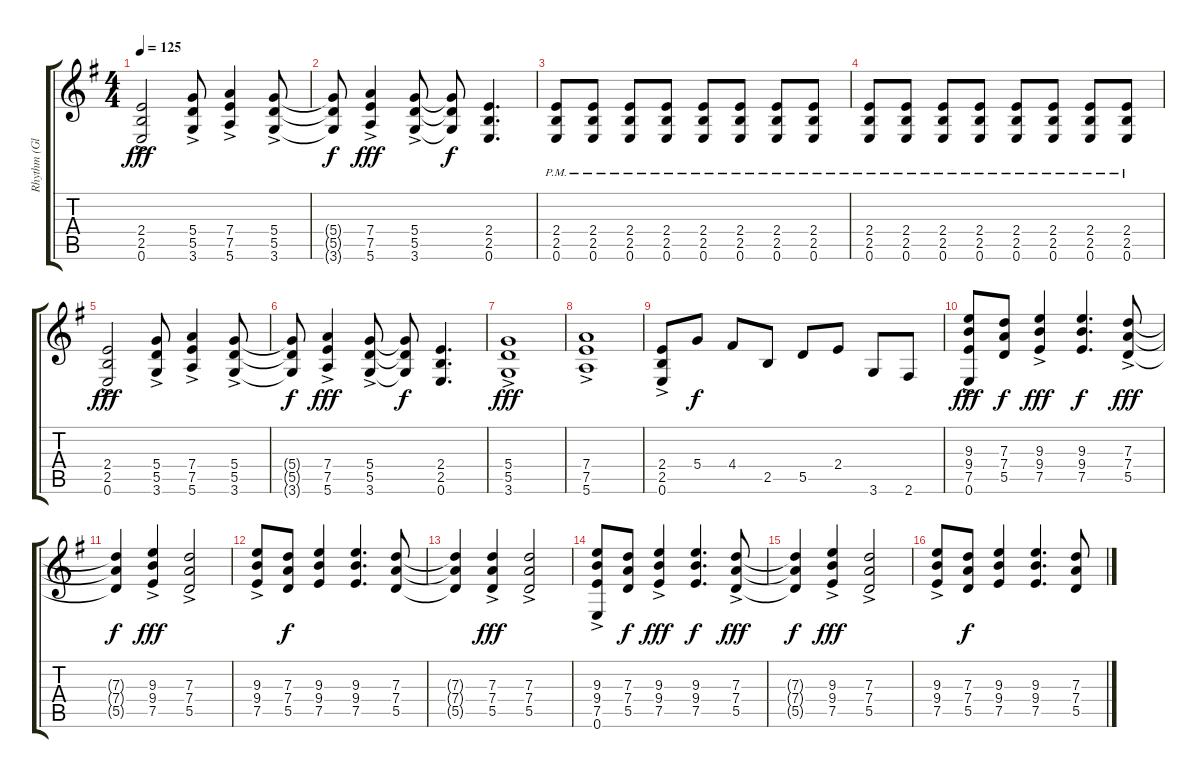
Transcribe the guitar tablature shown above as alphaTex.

\track ("Rhythm (Glenn Tipton)" "Rhythm (Gl") {instrument distortionguitar}
\staff {score tabs}
\tuning (E4 B3 G3 D3 A2 E2) {hide}
\ts (4 4)
\tempo 125
\clef g2
\ks g
(2.4{ac} 2.5{ac} 0.6{ac}).2{dy fff} (5.4{ac} 5.5{ac} 3.6{ac}).8 (7.4{ac} 7.5{ac} 5.6{ac}).4 (5.4{ac} 5.5{ac} 3.6{ac}).8 |
(5.4{t} 5.5{t} 3.6{t}).8{dy f} (7.4{ac} 7.5{ac} 5.6{ac}).4{dy fff} (5.4{ac} 5.5{ac} 3.6{ac}).8 (5.4{t} 5.5{t} 3.6{t}).8{dy f} (2.4 2.5 0.6).4{d} |
(2.4{pm} 2.5{pm} 0.6{pm}).8 (2.4{pm} 2.5{pm} 0.6{pm}).8 (2.4{pm} 2.5{pm} 0.6{pm}).8 (2.4{pm} 2.5{pm} 0.6{pm}).8 (2.4{pm} 2.5{pm} 0.6{pm}).8 (2.4{pm} 2.5{pm} 0.6{pm}).8 (2.4{pm} 2.5{pm} 0.6{pm}).8 (2.4{pm} 2.5{pm} 0.6{pm}).8 |
(2.4{pm} 2.5{pm} 0.6{pm}).8 (2.4{pm} 2.5{pm} 0.6{pm}).8 (2.4{pm} 2.5{pm} 0.6{pm}).8 (2.4{pm} 2.5{pm} 0.6{pm}).8 (2.4{pm} 2.5{pm} 0.6{pm}).8 (2.4{pm} 2.5{pm} 0.6{pm}).8 (2.4{pm} 2.5{pm} 0.6{pm}).8 (2.4{pm} 2.5{pm} 0.6{pm}).8 |
(2.4{ac} 2.5{ac} 0.6{ac}).2{dy fff} (5.4{ac} 5.5{ac} 3.6{ac}).8 (7.4{ac} 7.5{ac} 5.6{ac}).4 (5.4{ac} 5.5{ac} 3.6{ac}).8 |
(5.4{t} 5.5{t} 3.6{t}).8{dy f} (7.4{ac} 7.5{ac} 5.6{ac}).4{dy fff} (5.4{ac} 5.5{ac} 3.6{ac}).8 (5.4{t} 5.5{t} 3.6{t}).8{dy f} (2.4 2.5 0.6).4{d} |
(5.4{ac} 5.5{ac} 3.6{ac}).1{dy fff} |
(7.4{ac} 7.5{ac} 5.6{ac}).1 |
(2.4{ac} 2.5{ac} 0.6{ac}).8 5.4.8{dy f} 4.4.8 2.5.8 5.5.8 2.4.8 3.6.8 2.6.8 |
(9.3{ac} 9.4{ac} 7.5{ac} 0.6{ac}).8{dy fff} (7.3 7.4 5.5).8{dy f} (9.3{ac} 9.4{ac} 7.5{ac}).4{dy fff} (9.3 9.4 7.5).4{d dy f} (7.3{ac} 7.4{ac} 5.5{ac}).8{dy fff} |
(7.3{t} 7.4{t} 5.5{t}).4{dy f} (9.3{ac} 9.4{ac} 7.5{ac}).4{dy fff} (7.3{ac} 7.4{ac} 5.5{ac}).2 |
(9.3{ac} 9.4{ac} 7.5{ac}).8 (7.3 7.4 5.5).8{dy f} (9.3 9.4 7.5).4 (9.3 9.4 7.5).4{d} (7.3 7.4 5.5).8 |
(7.3{t} 7.4{t} 5.5{t}).4 (7.3{ac} 7.4{ac} 5.5{ac}).4{dy fff} (7.3{ac} 7.4{ac} 5.5{ac}).2 |
(9.3{ac} 9.4{ac} 7.5{ac} 0.6{ac}).8 (7.3 7.4 5.5).8{dy f} (9.3{ac} 9.4{ac} 7.5{ac}).4{dy fff} (9.3 9.4 7.5).4{d dy f} (7.3{ac} 7.4{ac} 5.5{ac}).8{dy fff} |
(7.3{t} 7.4{t} 5.5{t}).4{dy f} (9.3{ac} 9.4{ac} 7.5{ac}).4{dy fff} (7.3{ac} 7.4{ac} 5.5{ac}).2 |
(9.3{ac} 9.4{ac} 7.5{ac}).8 (7.3 7.4 5.5).8{dy f} (9.3 9.4 7.5).4 (9.3 9.4 7.5).4{d} (7.3 7.4 5.5).8
